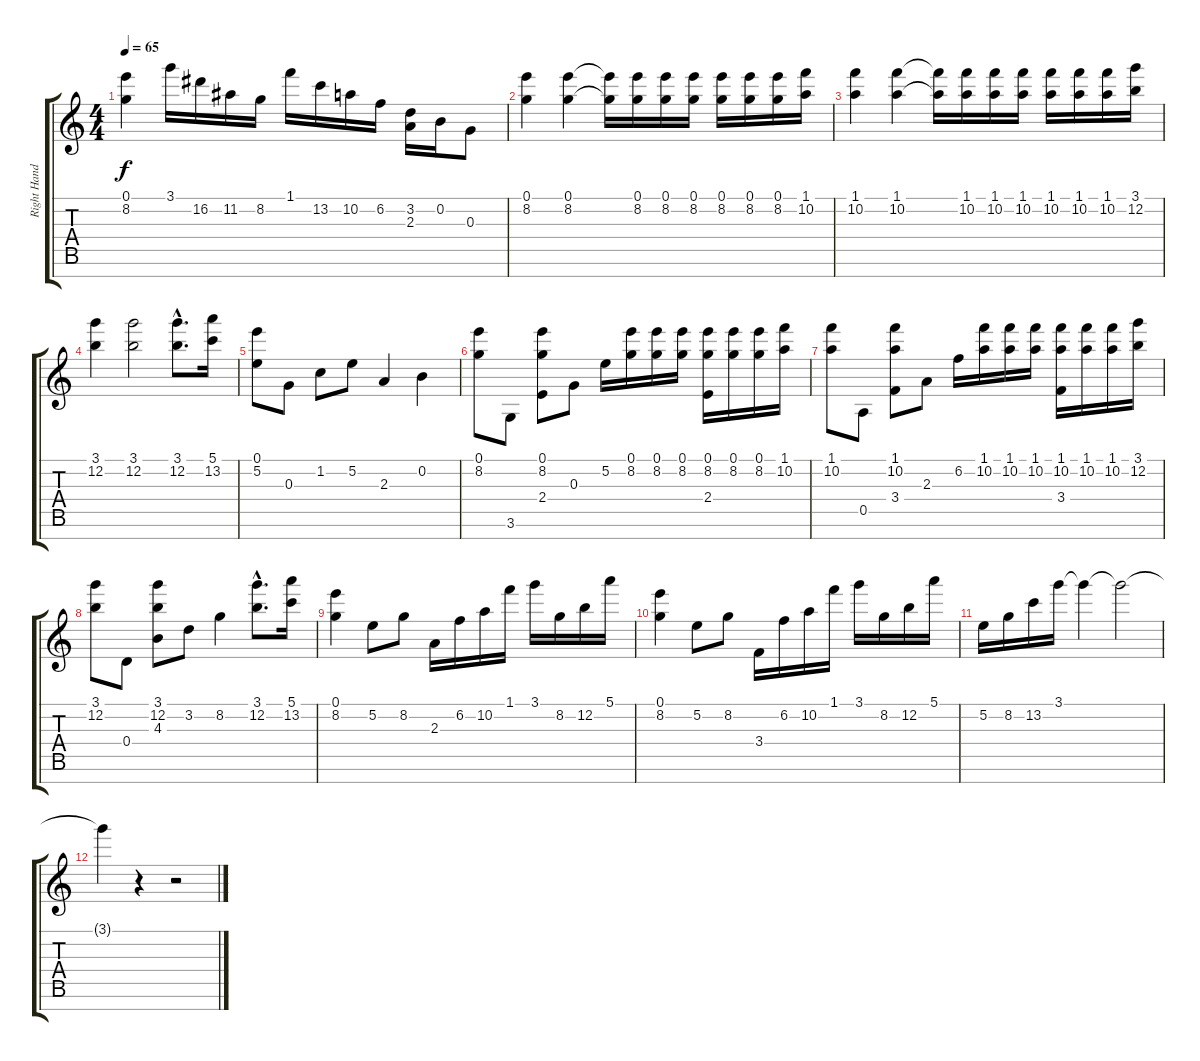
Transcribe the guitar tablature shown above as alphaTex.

\track ("Right Hand" "Right Hand") {instrument acousticgrandpiano}
\staff {score tabs}
\tuning (E6 B4 G4 D4 A3 E3 B2) {hide}
\ts (4 4)
\tempo 65
\clef g2
\ks c
(0.1 8.2).4{dy f} 3.1.16 16.2.16 11.2.16 8.2.16 1.1.16 13.2.16 10.2.16 6.2.16 (3.2 2.3).16 0.2.16 0.3.8 |
(0.1 8.2).4 (0.1 8.2).4 (0.1{t} 8.2{t}).16 (0.1 8.2).16 (0.1 8.2).16 (0.1 8.2).16 (0.1 8.2).16 (0.1 8.2).16 (0.1 8.2).16 (1.1 10.2).16 |
(1.1 10.2).4 (1.1 10.2).4 (1.1{t} 10.2{t}).16 (1.1 10.2).16 (1.1 10.2).16 (1.1 10.2).16 (1.1 10.2).16 (1.1 10.2).16 (1.1 10.2).16 (3.1 12.2).16 |
(3.1 12.2).4 (3.1 12.2).2 (3.1{hac} 12.2{hac}).8{d} (5.1 13.2).16 |
(0.1 5.2).8 0.3.8 1.2.8 5.2.8 2.3.4 0.2.4 |
(0.1 8.2).8 3.6.8 (0.1 8.2 2.4).8 0.3.8 5.2.16 (0.1 8.2).16 (0.1 8.2).16 (0.1 8.2).16 (0.1 8.2 2.4).16 (0.1 8.2).16 (0.1 8.2).16 (1.1 10.2).16 |
(1.1 10.2).8 0.5.8 (1.1 10.2 3.4).8 2.3.8 6.2.16 (1.1 10.2).16 (1.1 10.2).16 (1.1 10.2).16 (1.1 10.2 3.4).16 (1.1 10.2).16 (1.1 10.2).16 (3.1 12.2).16 |
(3.1 12.2).8 0.4.8 (3.1 12.2 4.3).8 3.2.8 8.2.4 (3.1{hac} 12.2{hac}).8{d} (5.1 13.2).16 |
(0.1 8.2).4 5.2.8 8.2.8 2.3.16 6.2.16 10.2.16 1.1.16 3.1.16 8.2.16 12.2.16 5.1.16 |
(0.1 8.2).4 5.2.8 8.2.8 3.4.16 6.2.16 10.2.16 1.1.16 3.1.16 8.2.16 12.2.16 5.1.16 |
5.2.16 8.2.16 13.2.16 3.1.16 3.1{t}.4 3.1{t}.2 |
3.1{t}.4 r.4 r.2
